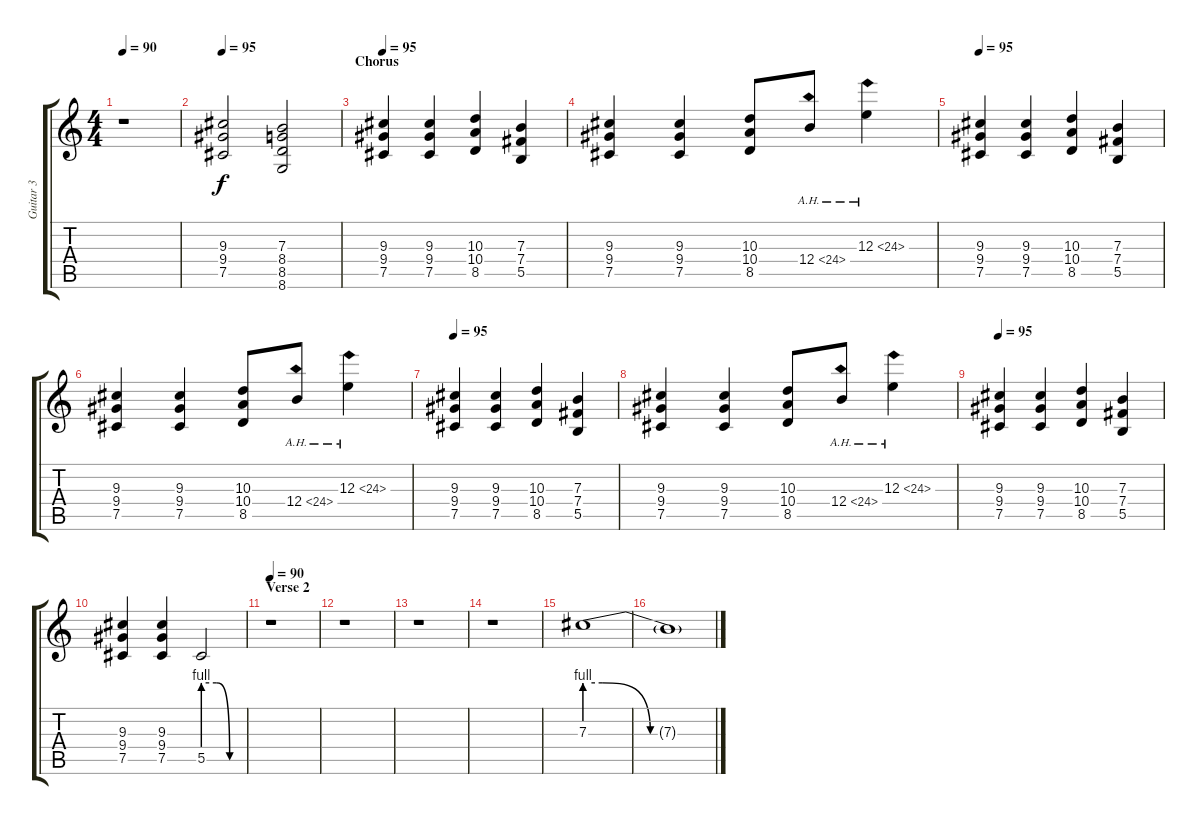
\track ("Guitar 3" "Guitar 3") {instrument overdrivenguitar}
\staff {score tabs}
\tuning (Db4 Ab3 E3 B2 Gb2 B1) {hide}
\ts (4 4)
\tempo 90
\clef g2
\ks c
r.1{dy f} |
\tempo 95
(9.3 9.4 7.5).2{volume 12 balance 10 instrument electricguitarjazz} (7.3 8.4 8.5 8.6).2 |
\section ("" "Chorus")
\tempo 95
(9.3 9.4 7.5).4{volume 12 balance 8 instrument distortionguitar} (9.3 9.4 7.5).4 (10.3 10.4 8.5).4 (7.3 7.4 5.5).4 |
(9.3 9.4 7.5).4 (9.3 9.4 7.5).4 (10.3 10.4 8.5).8 12.4{ah 12}.8 12.3{ah 12}.4 |
\tempo 95
(9.3 9.4 7.5).4 (9.3 9.4 7.5).4 (10.3 10.4 8.5).4 (7.3 7.4 5.5).4 |
(9.3 9.4 7.5).4 (9.3 9.4 7.5).4 (10.3 10.4 8.5).8 12.4{ah 12}.8 12.3{ah 12}.4 |
\tempo 95
(9.3 9.4 7.5).4 (9.3 9.4 7.5).4 (10.3 10.4 8.5).4 (7.3 7.4 5.5).4 |
(9.3 9.4 7.5).4 (9.3 9.4 7.5).4 (10.3 10.4 8.5).8 12.4{ah 12}.8 12.3{ah 12}.4 |
\tempo 95
(9.3 9.4 7.5).4 (9.3 9.4 7.5).4 (10.3 10.4 8.5).4 (7.3 7.4 5.5).4 |
(9.3 9.4 7.5).4 (9.3 9.4 7.5).4 5.5{be (custom 0 4 20 4 40 0 60 0)}.2 |
\section ("" "Verse 2")
\tempo 90
r.1 |
r.1 |
r.1 |
r.1 |
7.3{be (custom 0 4 8 4 30 0 60 0)}.1{volume 16 balance 10 instrument overdrivenguitar} |
7.3{t}.1{volume 0}
